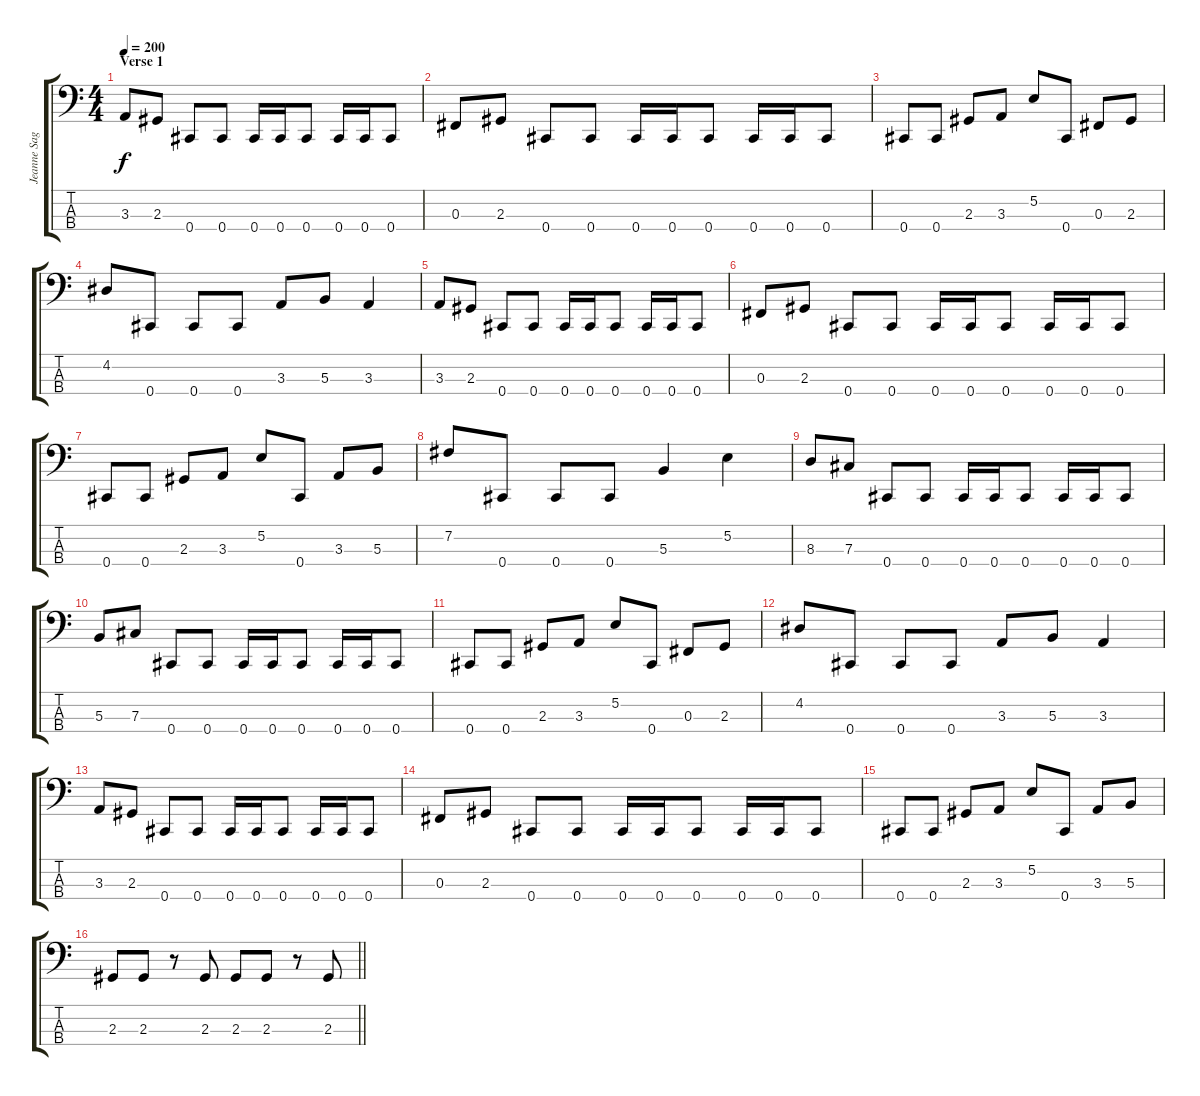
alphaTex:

\track ("Jeanne Sagan" "Jeanne Sag") {instrument electricbasspick}
\staff {score tabs}
\tuning (E2 B1 Gb1 Db1) {hide}
\ts (4 4)
\section ("" "Verse 1")
\tempo 200
\clef f4
\ks c
3.3.8{dy f} 2.3.8 0.4.8 0.4.8 0.4.16 0.4.16 0.4.8 0.4.16 0.4.16 0.4.8 |
0.3.8 2.3.8 0.4.8 0.4.8 0.4.16 0.4.16 0.4.8 0.4.16 0.4.16 0.4.8 |
0.4.8 0.4.8 2.3.8 3.3.8 5.2.8 0.4.8 0.3.8 2.3.8 |
4.2.8 0.4.8 0.4.8 0.4.8 3.3.8 5.3.8 3.3.4 |
3.3.8 2.3.8 0.4.8 0.4.8 0.4.16 0.4.16 0.4.8 0.4.16 0.4.16 0.4.8 |
0.3.8 2.3.8 0.4.8 0.4.8 0.4.16 0.4.16 0.4.8 0.4.16 0.4.16 0.4.8 |
0.4.8 0.4.8 2.3.8 3.3.8 5.2.8 0.4.8 3.3.8 5.3.8 |
7.2.8 0.4.8 0.4.8 0.4.8 5.3.4 5.2.4 |
8.3.8 7.3.8 0.4.8 0.4.8 0.4.16 0.4.16 0.4.8 0.4.16 0.4.16 0.4.8 |
5.3.8 7.3.8 0.4.8 0.4.8 0.4.16 0.4.16 0.4.8 0.4.16 0.4.16 0.4.8 |
0.4.8 0.4.8 2.3.8 3.3.8 5.2.8 0.4.8 0.3.8 2.3.8 |
4.2.8 0.4.8 0.4.8 0.4.8 3.3.8 5.3.8 3.3.4 |
3.3.8 2.3.8 0.4.8 0.4.8 0.4.16 0.4.16 0.4.8 0.4.16 0.4.16 0.4.8 |
0.3.8 2.3.8 0.4.8 0.4.8 0.4.16 0.4.16 0.4.8 0.4.16 0.4.16 0.4.8 |
0.4.8 0.4.8 2.3.8 3.3.8 5.2.8 0.4.8 3.3.8 5.3.8 |
\barLineRight lightlight
2.3.8 2.3.8 r.8 2.3.8 2.3.8 2.3.8 r.8 2.3.8
